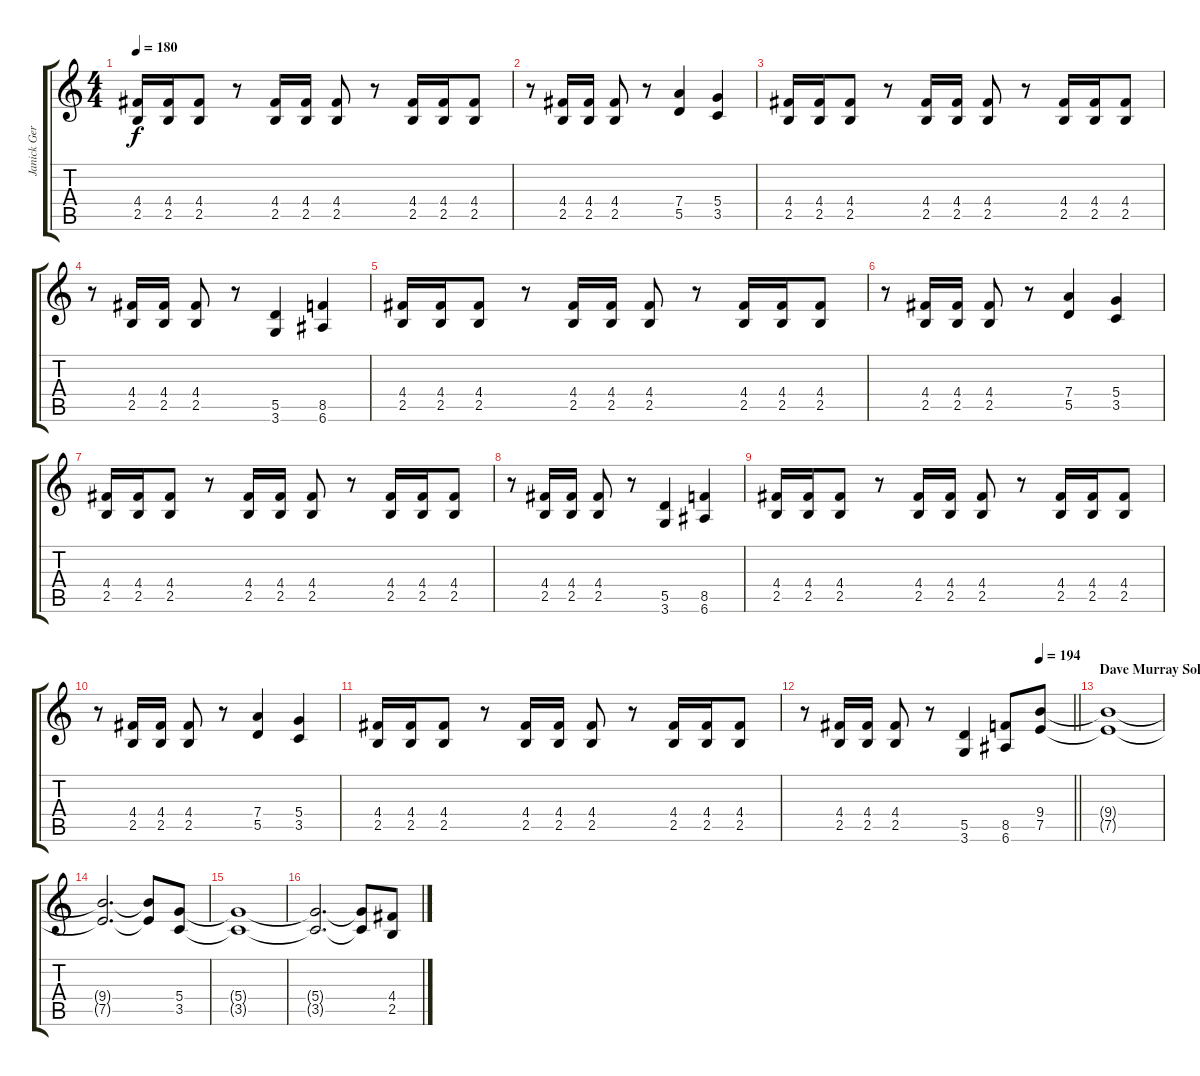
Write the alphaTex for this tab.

\track ("Janick Gers" "Janick Ger") {instrument distortionguitar}
\staff {score tabs}
\tuning (E4 B3 G3 D3 A2 E2) {hide}
\ts (4 4)
\tempo 180
\clef g2
\ks c
(4.4 2.5).16{dy f} (4.4 2.5).16 (4.4 2.5).8 r.8 (4.4 2.5).16 (4.4 2.5).16 (4.4 2.5).8 r.8 (4.4 2.5).16 (4.4 2.5).16 (4.4 2.5).8 |
r.8 (4.4 2.5).16 (4.4 2.5).16 (4.4 2.5).8 r.8 (7.4 5.5).4 (5.4 3.5).4 |
(4.4 2.5).16 (4.4 2.5).16 (4.4 2.5).8 r.8 (4.4 2.5).16 (4.4 2.5).16 (4.4 2.5).8 r.8 (4.4 2.5).16 (4.4 2.5).16 (4.4 2.5).8 |
r.8 (4.4 2.5).16 (4.4 2.5).16 (4.4 2.5).8 r.8 (5.5 3.6).4 (8.5 6.6).4 |
(4.4 2.5).16 (4.4 2.5).16 (4.4 2.5).8 r.8 (4.4 2.5).16 (4.4 2.5).16 (4.4 2.5).8 r.8 (4.4 2.5).16 (4.4 2.5).16 (4.4 2.5).8 |
r.8 (4.4 2.5).16 (4.4 2.5).16 (4.4 2.5).8 r.8 (7.4 5.5).4 (5.4 3.5).4 |
(4.4 2.5).16 (4.4 2.5).16 (4.4 2.5).8 r.8 (4.4 2.5).16 (4.4 2.5).16 (4.4 2.5).8 r.8 (4.4 2.5).16 (4.4 2.5).16 (4.4 2.5).8 |
r.8 (4.4 2.5).16 (4.4 2.5).16 (4.4 2.5).8 r.8 (5.5 3.6).4 (8.5 6.6).4 |
(4.4 2.5).16 (4.4 2.5).16 (4.4 2.5).8 r.8 (4.4 2.5).16 (4.4 2.5).16 (4.4 2.5).8 r.8 (4.4 2.5).16 (4.4 2.5).16 (4.4 2.5).8 |
r.8 (4.4 2.5).16 (4.4 2.5).16 (4.4 2.5).8 r.8 (7.4 5.5).4 (5.4 3.5).4 |
(4.4 2.5).16 (4.4 2.5).16 (4.4 2.5).8 r.8 (4.4 2.5).16 (4.4 2.5).16 (4.4 2.5).8 r.8 (4.4 2.5).16 (4.4 2.5).16 (4.4 2.5).8 |
\tempo (194 0.875)
\barLineRight lightlight
r.8 (4.4 2.5).16 (4.4 2.5).16 (4.4 2.5).8 r.8 (5.5 3.6).4 (8.5 6.6).8 (9.4 7.5).8{volume 11} |
\section ("" "Dave Murray Solo")
(9.4{t} 7.5{t}).1 |
(9.4{t} 7.5{t}).2{d} (9.4{t} 7.5{t}).8 (5.4 3.5).8 |
(5.4{t} 3.5{t}).1 |
(5.4{t} 3.5{t}).2{d} (5.4{t} 3.5{t}).8 (4.4 2.5).8
